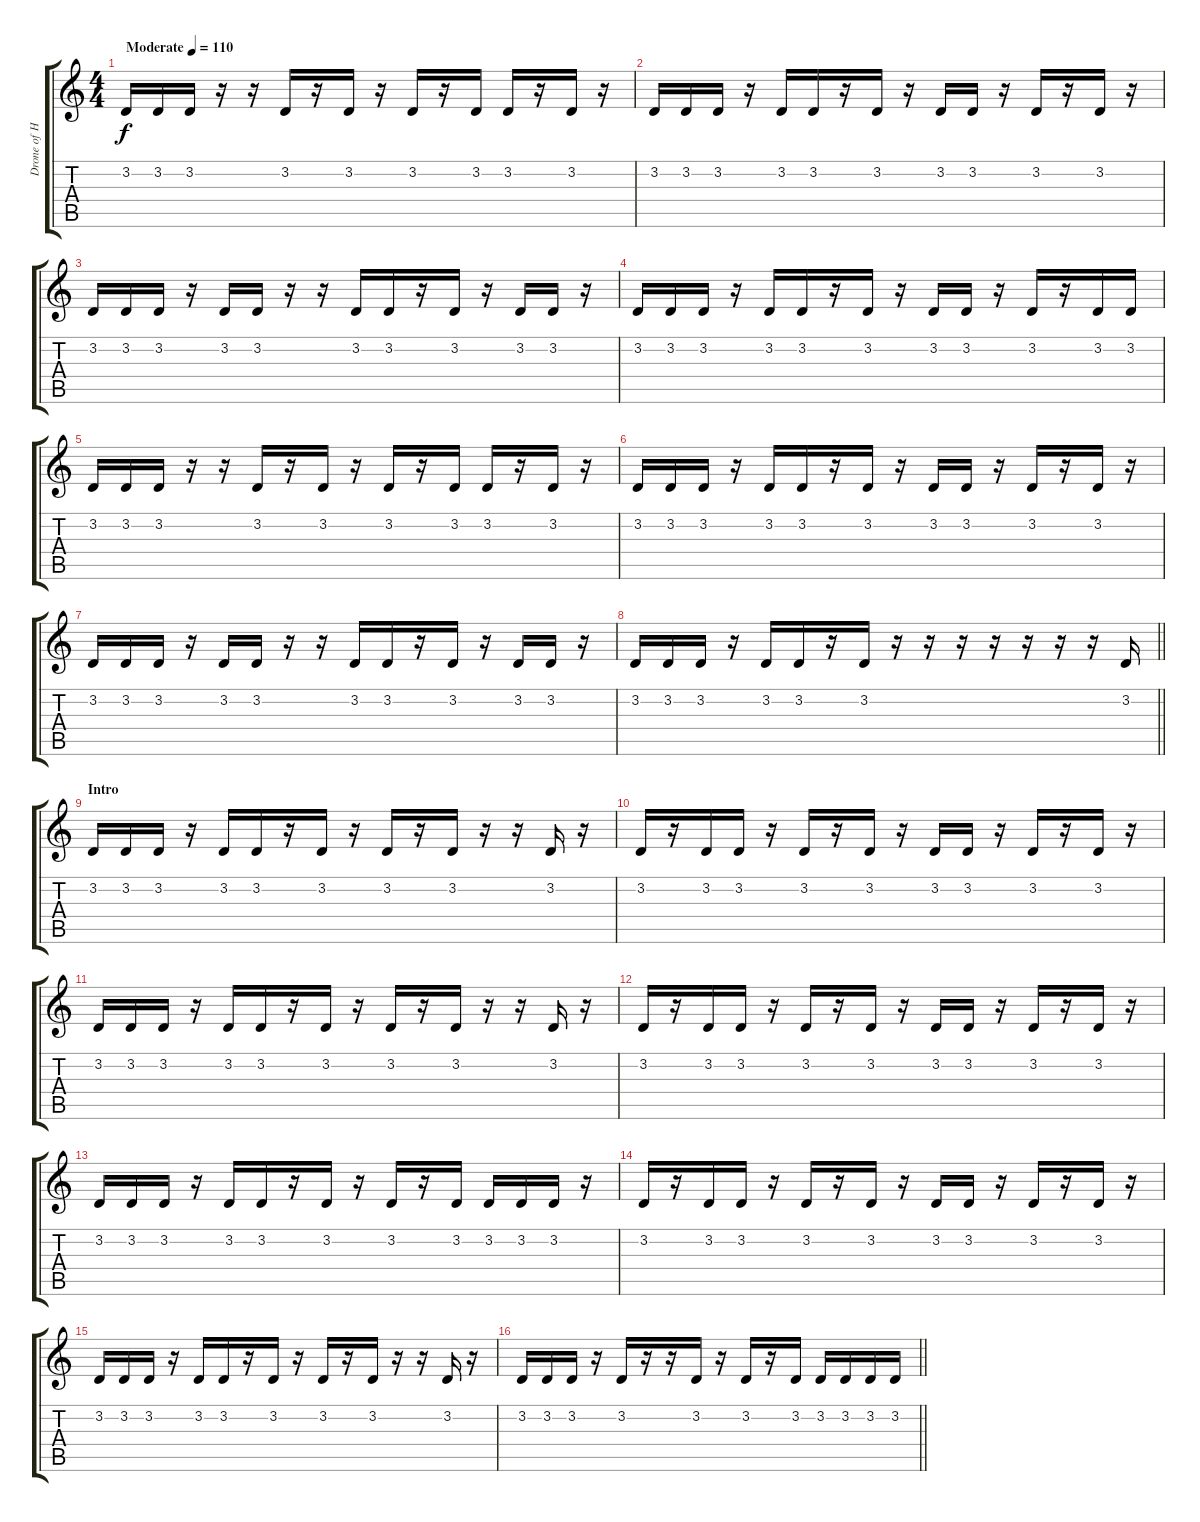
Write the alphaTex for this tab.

\track ("Drone of H.-G." "Drone of H") {instrument brasssection}
\staff {score tabs}
\tuning (E4 B3 G3 D3 A2 E2) {hide}
\ts (4 4)
\tempo (110 "Moderate")
\clef g2
\ks c
3.2.16{dy f instrument brasssection} 3.2.16 3.2.16 r.16 r.16 3.2.16 r.16 3.2.16 r.16 3.2.16 r.16 3.2.16 3.2.16 r.16 3.2.16 r.16 |
3.2.16 3.2.16 3.2.16 r.16 3.2.16 3.2.16 r.16 3.2.16 r.16 3.2.16 3.2.16 r.16 3.2.16 r.16 3.2.16 r.16 |
3.2.16 3.2.16 3.2.16 r.16 3.2.16 3.2.16 r.16 r.16 3.2.16 3.2.16 r.16 3.2.16 r.16 3.2.16 3.2.16 r.16 |
3.2.16 3.2.16 3.2.16 r.16 3.2.16 3.2.16 r.16 3.2.16 r.16 3.2.16 3.2.16 r.16 3.2.16 r.16 3.2.16 3.2.16 |
3.2.16 3.2.16 3.2.16 r.16 r.16 3.2.16 r.16 3.2.16 r.16 3.2.16 r.16 3.2.16 3.2.16 r.16 3.2.16 r.16 |
3.2.16 3.2.16 3.2.16 r.16 3.2.16 3.2.16 r.16 3.2.16 r.16 3.2.16 3.2.16 r.16 3.2.16 r.16 3.2.16 r.16 |
3.2.16 3.2.16 3.2.16 r.16 3.2.16 3.2.16 r.16 r.16 3.2.16 3.2.16 r.16 3.2.16 r.16 3.2.16 3.2.16 r.16 |
\barLineRight lightlight
3.2.16 3.2.16 3.2.16 r.16 3.2.16 3.2.16 r.16 3.2.16 r.16 r.16 r.16 r.16 r.16 r.16 r.16 3.2.16 |
\section ("" "Intro")
3.2.16 3.2.16 3.2.16 r.16 3.2.16 3.2.16 r.16 3.2.16 r.16 3.2.16 r.16 3.2.16 r.16 r.16 3.2.16 r.16 |
3.2.16 r.16 3.2.16 3.2.16 r.16 3.2.16 r.16 3.2.16 r.16 3.2.16 3.2.16 r.16 3.2.16 r.16 3.2.16 r.16 |
3.2.16 3.2.16 3.2.16 r.16 3.2.16 3.2.16 r.16 3.2.16 r.16 3.2.16 r.16 3.2.16 r.16 r.16 3.2.16 r.16 |
3.2.16 r.16 3.2.16 3.2.16 r.16 3.2.16 r.16 3.2.16 r.16 3.2.16 3.2.16 r.16 3.2.16 r.16 3.2.16 r.16 |
3.2.16 3.2.16 3.2.16 r.16 3.2.16 3.2.16 r.16 3.2.16 r.16 3.2.16 r.16 3.2.16 3.2.16 3.2.16 3.2.16 r.16 |
3.2.16 r.16 3.2.16 3.2.16 r.16 3.2.16 r.16 3.2.16 r.16 3.2.16 3.2.16 r.16 3.2.16 r.16 3.2.16 r.16 |
3.2.16 3.2.16 3.2.16 r.16 3.2.16 3.2.16 r.16 3.2.16 r.16 3.2.16 r.16 3.2.16 r.16 r.16 3.2.16 r.16 |
\barLineRight lightlight
3.2.16 3.2.16 3.2.16 r.16 3.2.16 r.16 r.16 3.2.16 r.16 3.2.16 r.16 3.2.16 3.2.16 3.2.16 3.2.16 3.2.16
